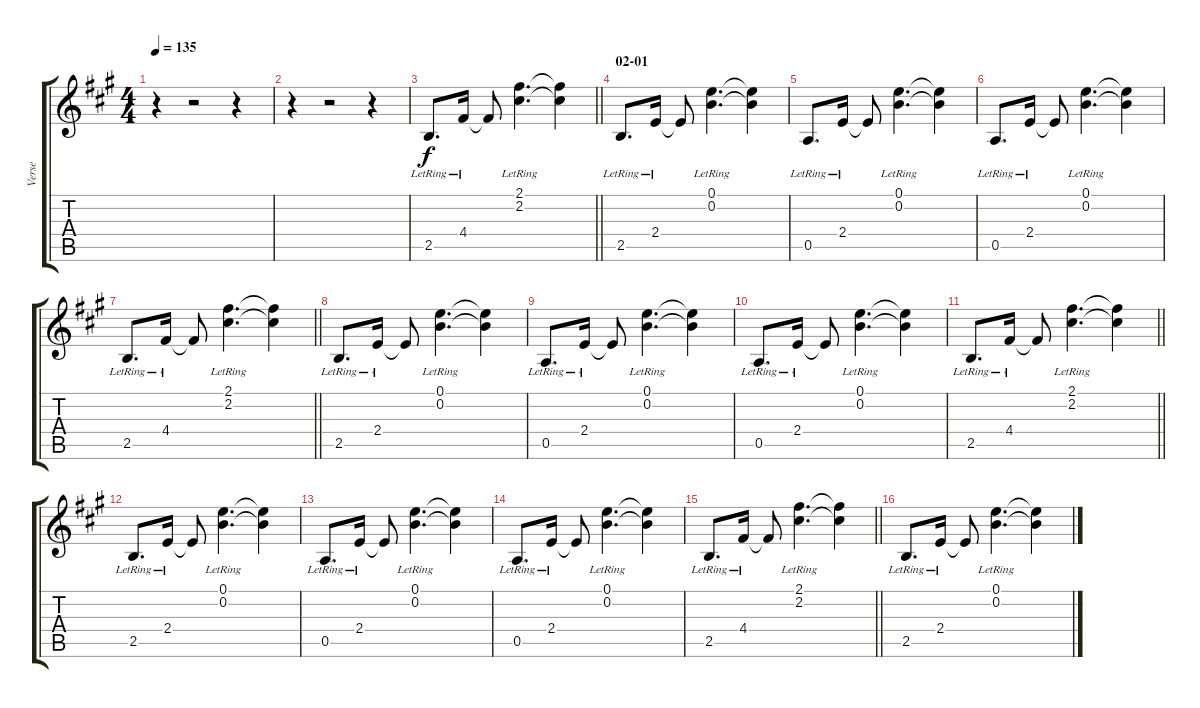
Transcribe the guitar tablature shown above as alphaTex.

\track ("Verse" "Verse") {instrument electricguitarclean}
\staff {score tabs}
\tuning (E4 B3 G3 D3 A2 D2) {hide}
\ts (4 4)
\tempo 135
\clef g2
\ks a
r.4{dy f} r.2 r.4 |
r.4 r.2 r.4 |
\barLineRight lightlight
2.5{lr}.8{d} 4.4{lr}.16 4.4{t}.8 (2.1{lr} 2.2{lr}).4{d} (2.1{t} 2.2{t}).4 |
\section ("" "02-01")
2.5{lr}.8{d} 2.4{lr}.16 2.4{t}.8 (0.1{lr} 0.2{lr}).4{d} (0.1{t} 0.2{t}).4 |
0.5{lr}.8{d} 2.4{lr}.16 2.4{t}.8 (0.1{lr} 0.2{lr}).4{d} (0.1{t} 0.2{t}).4 |
0.5{lr}.8{d} 2.4{lr}.16 2.4{t}.8 (0.1{lr} 0.2{lr}).4{d} (0.1{t} 0.2{t}).4 |
\barLineRight lightlight
2.5{lr}.8{d} 4.4{lr}.16 4.4{t}.8 (2.1{lr} 2.2{lr}).4{d} (2.1{t} 2.2{t}).4 |
2.5{lr}.8{d} 2.4{lr}.16 2.4{t}.8 (0.1{lr} 0.2{lr}).4{d} (0.1{t} 0.2{t}).4 |
0.5{lr}.8{d} 2.4{lr}.16 2.4{t}.8 (0.1{lr} 0.2{lr}).4{d} (0.1{t} 0.2{t}).4 |
0.5{lr}.8{d} 2.4{lr}.16 2.4{t}.8 (0.1{lr} 0.2{lr}).4{d} (0.1{t} 0.2{t}).4 |
\barLineRight lightlight
2.5{lr}.8{d} 4.4{lr}.16 4.4{t}.8 (2.1{lr} 2.2{lr}).4{d} (2.1{t} 2.2{t}).4 |
2.5{lr}.8{d} 2.4{lr}.16 2.4{t}.8 (0.1{lr} 0.2{lr}).4{d} (0.1{t} 0.2{t}).4 |
0.5{lr}.8{d} 2.4{lr}.16 2.4{t}.8 (0.1{lr} 0.2{lr}).4{d} (0.1{t} 0.2{t}).4 |
0.5{lr}.8{d} 2.4{lr}.16 2.4{t}.8 (0.1{lr} 0.2{lr}).4{d} (0.1{t} 0.2{t}).4 |
\barLineRight lightlight
2.5{lr}.8{d} 4.4{lr}.16 4.4{t}.8 (2.1{lr} 2.2{lr}).4{d} (2.1{t} 2.2{t}).4 |
2.5{lr}.8{d} 2.4{lr}.16 2.4{t}.8 (0.1{lr} 0.2{lr}).4{d} (0.1{t} 0.2{t}).4
